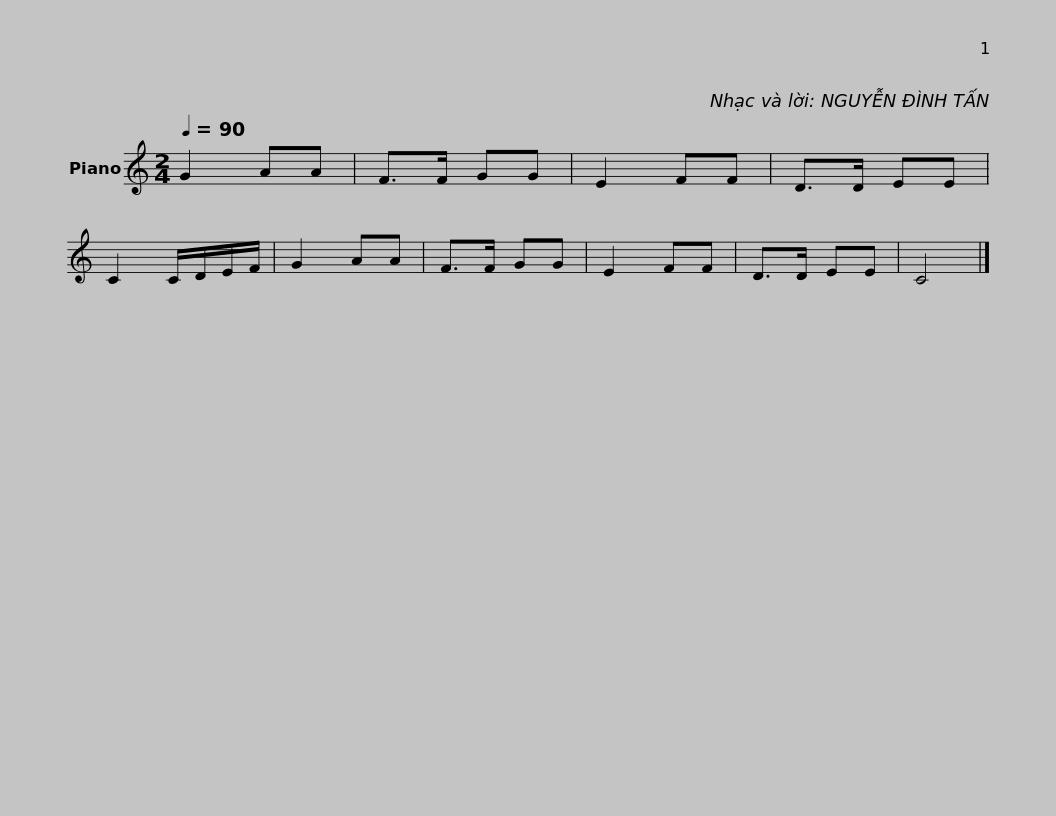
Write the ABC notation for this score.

X:1
L:1/8
Q:1/4=90
M:2/4
I:linebreak $
K:C
V:1 treble
V:1
 G2 AA | F>F GG | E2 FF | D>D EE | C2 C/D/E/F/ | %5
 G2 AA | F>F GG | E2 FF | D>D EE | C4 |] %10
